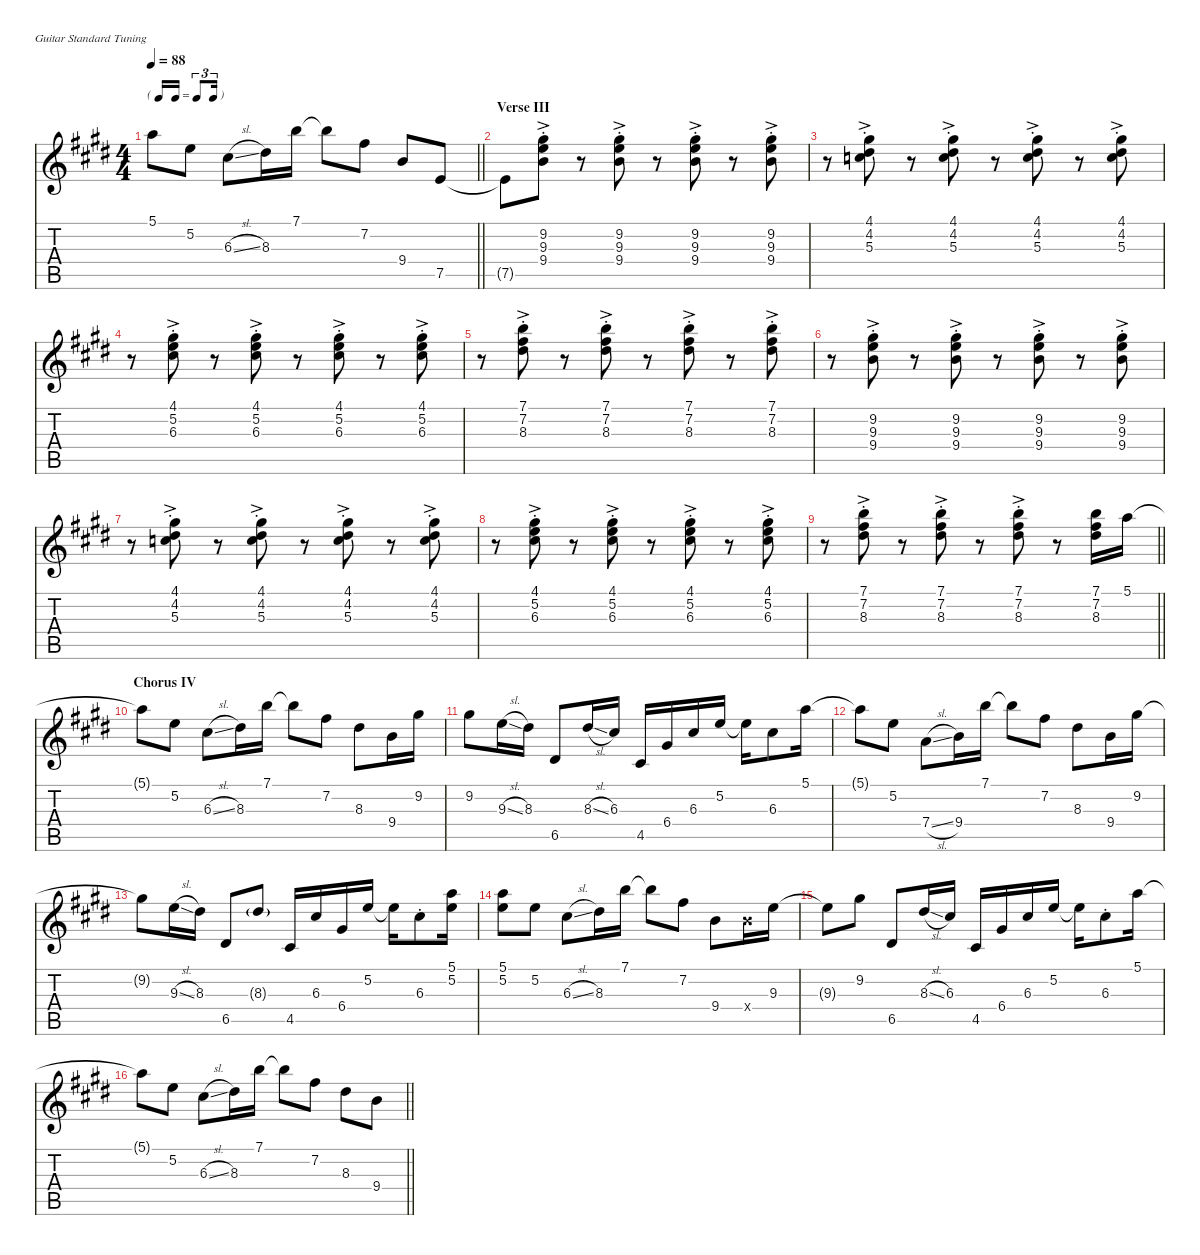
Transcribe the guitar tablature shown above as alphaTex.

\defaultSystemsLayout 4
\hideDynamics
\bracketExtendMode nobrackets
\singleTrackTrackNamePolicy hidden
\multiTrackTrackNamePolicy hidden
\otherSystemsTrackNameOrientation horizontal
\track ("Guitar" "el.guit.") {instrument electricguitarclean}
\staff {score tabs}
\tuning (E4 B3 G3 D3 A2 E2)
\ts (4 4)
\tf triplet16th
\tempo 88
\clef g2
\barLineRight lightlight
\ks c#minor
5.1{t acc forcenatural}.8{dy f beam Down} 5.2{acc forcenatural}.8{beam Down} 6.3{sl acc #}.8{beam Down} 8.3{acc #}.16{beam Down} 7.1{acc forcenatural}.16{beam Down} 7.1{t acc forcenatural}.8{beam Down} 7.2{acc #}.8{beam Down} 9.4{acc forcenatural}.8{beam Up} 7.5{acc forcenatural}.8{beam Up} |
\section ("" "Verse III")
\ks e
7.5{t acc forcenatural}.8{beam Down} (9.2{ac st acc #} 9.3{ac st acc forcenatural} 9.4{ac st acc forcenatural}).8{dy mp beam Down} r.8{beam Down} (9.2{ac st acc #} 9.3{ac st acc forcenatural} 9.4{ac st acc forcenatural}).8{beam Down} r.8{beam Down} (9.2{ac st acc #} 9.3{ac st acc forcenatural} 9.4{ac st acc forcenatural}).8{beam Down} r.8{beam Down} (9.2{ac st acc #} 9.3{ac st acc forcenatural} 9.4{ac st acc forcenatural}).8{beam Down} |
\ks c#minor
r.8{beam Down} (4.1{ac st acc #} 4.2{ac st acc #} 5.3{ac st acc forcenatural}).8{beam Down} r.8{beam Down} (4.1{ac st acc #} 4.2{ac st acc #} 5.3{ac st acc forcenatural}).8{beam Down} r.8{beam Down} (4.1{ac st acc #} 4.2{ac st acc #} 5.3{ac st acc forcenatural}).8{beam Down} r.8{beam Down} (4.1{ac st acc #} 4.2{ac st acc #} 5.3{ac st acc forcenatural}).8{beam Down} |
r.8{beam Down} (4.1{ac st acc #} 5.2{ac st acc forcenatural} 6.3{ac st acc #}).8{beam Down} r.8{beam Down} (4.1{ac st acc #} 5.2{ac st acc forcenatural} 6.3{ac st acc #}).8{beam Down} r.8{beam Down} (4.1{ac st acc #} 5.2{ac st acc forcenatural} 6.3{ac st acc #}).8{beam Down} r.8{beam Down} (4.1{ac st acc #} 5.2{ac st acc forcenatural} 6.3{ac st acc #}).8{beam Down} |
\ks e
r.8{beam Down} (7.1{ac st acc forcenatural} 7.2{ac st acc #} 8.3{ac st acc #}).8{beam Down} r.8{beam Down} (7.1{ac st acc forcenatural} 7.2{ac st acc #} 8.3{ac st acc #}).8{beam Down} r.8{beam Down} (7.1{ac st acc forcenatural} 7.2{ac st acc #} 8.3{ac st acc #}).8{beam Down} r.8{beam Down} (7.1{ac st acc forcenatural} 7.2{ac st acc #} 8.3{ac st acc #}).8{beam Down} |
\ks c#minor
r.8{beam Down} (9.2{ac st acc #} 9.3{ac st acc forcenatural} 9.4{ac st acc forcenatural}).8{beam Down} r.8{beam Down} (9.2{ac st acc #} 9.3{ac st acc forcenatural} 9.4{ac st acc forcenatural}).8{beam Down} r.8{beam Down} (9.2{ac st acc #} 9.3{ac st acc forcenatural} 9.4{ac st acc forcenatural}).8{beam Down} r.8{beam Down} (9.2{ac st acc #} 9.3{ac st acc forcenatural} 9.4{ac st acc forcenatural}).8{beam Down} |
r.8{beam Down} (4.1{ac st acc #} 4.2{ac st acc #} 5.3{ac st acc forcenatural}).8{beam Down} r.8{beam Down} (4.1{ac st acc #} 4.2{ac st acc #} 5.3{ac st acc forcenatural}).8{beam Down} r.8{beam Down} (4.1{ac st acc #} 4.2{ac st acc #} 5.3{ac st acc forcenatural}).8{beam Down} r.8{beam Down} (4.1{ac st acc #} 4.2{ac st acc #} 5.3{ac st acc forcenatural}).8{beam Down} |
\ks e
r.8{beam Down} (4.1{ac st acc #} 5.2{ac st acc forcenatural} 6.3{ac st acc #}).8{beam Down} r.8{beam Down} (4.1{ac st acc #} 5.2{ac st acc forcenatural} 6.3{ac st acc #}).8{beam Down} r.8{beam Down} (4.1{ac st acc #} 5.2{ac st acc forcenatural} 6.3{ac st acc #}).8{beam Down} r.8{beam Down} (4.1{ac st acc #} 5.2{ac st acc forcenatural} 6.3{ac st acc #}).8{beam Down} |
\barLineRight lightlight
\ks c#minor
r.8{beam Down} (7.1{ac st acc forcenatural} 7.2{ac st acc #} 8.3{ac st acc #}).8{beam Down} r.8{beam Down} (7.1{ac st acc forcenatural} 7.2{ac st acc #} 8.3{ac st acc #}).8{beam Down} r.8{beam Down} (7.1{ac st acc forcenatural} 7.2{ac st acc #} 8.3{ac st acc #}).8{beam Down} r.8{beam Down} (7.1{acc forcenatural} 7.2{acc #} 8.3{acc #}).16{dy mf beam Down} 5.1{acc forcenatural}.16{dy f beam Down} |
\section ("" "Chorus IV")
5.1{t acc forcenatural}.8{beam Down} 5.2{acc forcenatural}.8{beam Down} 6.3{sl acc #}.8{beam Down} 8.3{acc #}.16{beam Down} 7.1{acc forcenatural}.16{beam Down} 7.1{t acc forcenatural}.8{beam Down} 7.2{acc #}.8{beam Down} 8.3{acc #}.8{beam Down} 9.4{acc forcenatural}.16{beam Down} 9.2{acc #}.16{beam Down} |
\ks e
9.2{acc #}.8{beam Down} 9.3{sl acc forcenatural}.16{beam Down} 8.3{acc #}.16{beam Down} 6.5{acc #}.8{beam Up} 8.3{sl acc #}.16{beam Up} 6.3{acc #}.16{beam Up} 4.5{acc #}.16{beam Up} 6.4{acc #}.16{beam Up} 6.3{acc #}.16{beam Up} 5.2{acc forcenatural}.16{beam Up} 5.2{t acc forcenatural}.16{beam Down} 6.3{acc #}.8{beam Down} 5.1{acc forcenatural}.16{beam Down} |
\ks c#minor
5.1{t acc forcenatural}.8{beam Down} 5.2{acc forcenatural}.8{beam Down} 7.4{sl acc forcenatural}.8{beam Down} 9.4{acc forcenatural}.16{beam Down} 7.1{acc forcenatural}.16{beam Down} 7.1{t acc forcenatural}.8{beam Down} 7.2{acc #}.8{beam Down} 8.3{acc #}.8{beam Down} 9.4{acc forcenatural}.16{beam Down} 9.2{acc #}.16{beam Down} |
9.2{t acc #}.8{beam Down} 9.3{sl acc forcenatural}.16{beam Down} 8.3{acc #}.16{beam Down} 6.5{acc #}.8{beam Up} 8.3{g acc #}.8{dy ff beam Up} 4.5{acc #}.16{dy f beam Up} 6.3{acc #}.16{beam Up} 6.4{acc #}.16{beam Up} 5.2{acc forcenatural}.16{beam Up} 5.2{t acc forcenatural}.16{beam Down} 6.3{st acc #}.8{beam Down} (5.1{acc forcenatural} 5.2{acc forcenatural}).16{beam Down} |
\ks e
(5.1{acc forcenatural} 5.2{acc forcenatural}).8{beam Down} 5.2{acc forcenatural}.8{beam Down} 6.3{sl acc #}.8{beam Down} 8.3{acc #}.16{beam Down} 7.1{acc forcenatural}.16{beam Down} 7.1{t acc forcenatural}.8{beam Down} 7.2{acc #}.8{beam Down} 9.4{acc forcenatural}.8{beam Down} 9.4{x acc forcenatural}.16{beam Down} 9.3{acc forcenatural}.16{beam Down} |
\ks c#minor
9.3{t acc forcenatural}.8{beam Down} 9.2{acc #}.8{beam Down} 6.5{acc #}.8{beam Up} 8.3{sl acc #}.16{beam Up} 6.3{acc #}.16{beam Up} 4.5{acc #}.16{beam Up} 6.4{acc #}.16{beam Up} 6.3{acc #}.16{beam Up} 5.2{acc forcenatural}.16{beam Up} 5.2{t acc forcenatural}.16{beam Down} 6.3{st acc #}.8{beam Down} 5.1{acc forcenatural}.16{beam Down} |
\barLineRight lightlight
\ks e
5.1{t acc forcenatural}.8{beam Down} 5.2{acc forcenatural}.8{beam Down} 6.3{sl acc #}.8{beam Down} 8.3{acc #}.16{beam Down} 7.1{acc forcenatural}.16{beam Down} 7.1{t acc forcenatural}.8{beam Down} 7.2{acc #}.8{beam Down} 8.3{acc #}.8{beam Down} 9.4{acc forcenatural}.8{beam Down}
